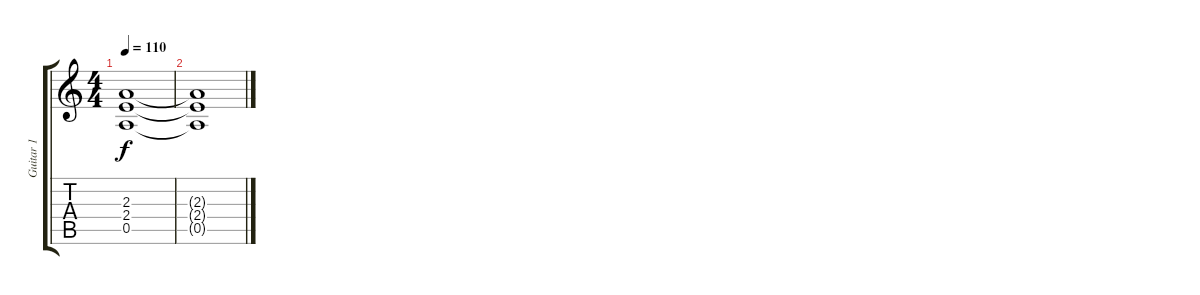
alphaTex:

\track ("Guitar 1" "Guitar 1") {instrument distortionguitar}
\staff {score tabs}
\tuning (E4 B3 G3 D3 A2 E2) {hide}
\ts (4 4)
\tempo 110
\clef g2
\ks c
(2.3{t} 2.4{t} 0.5{t}).1{dy f} |
(2.3{t} 2.4{t} 0.5{t}).1
